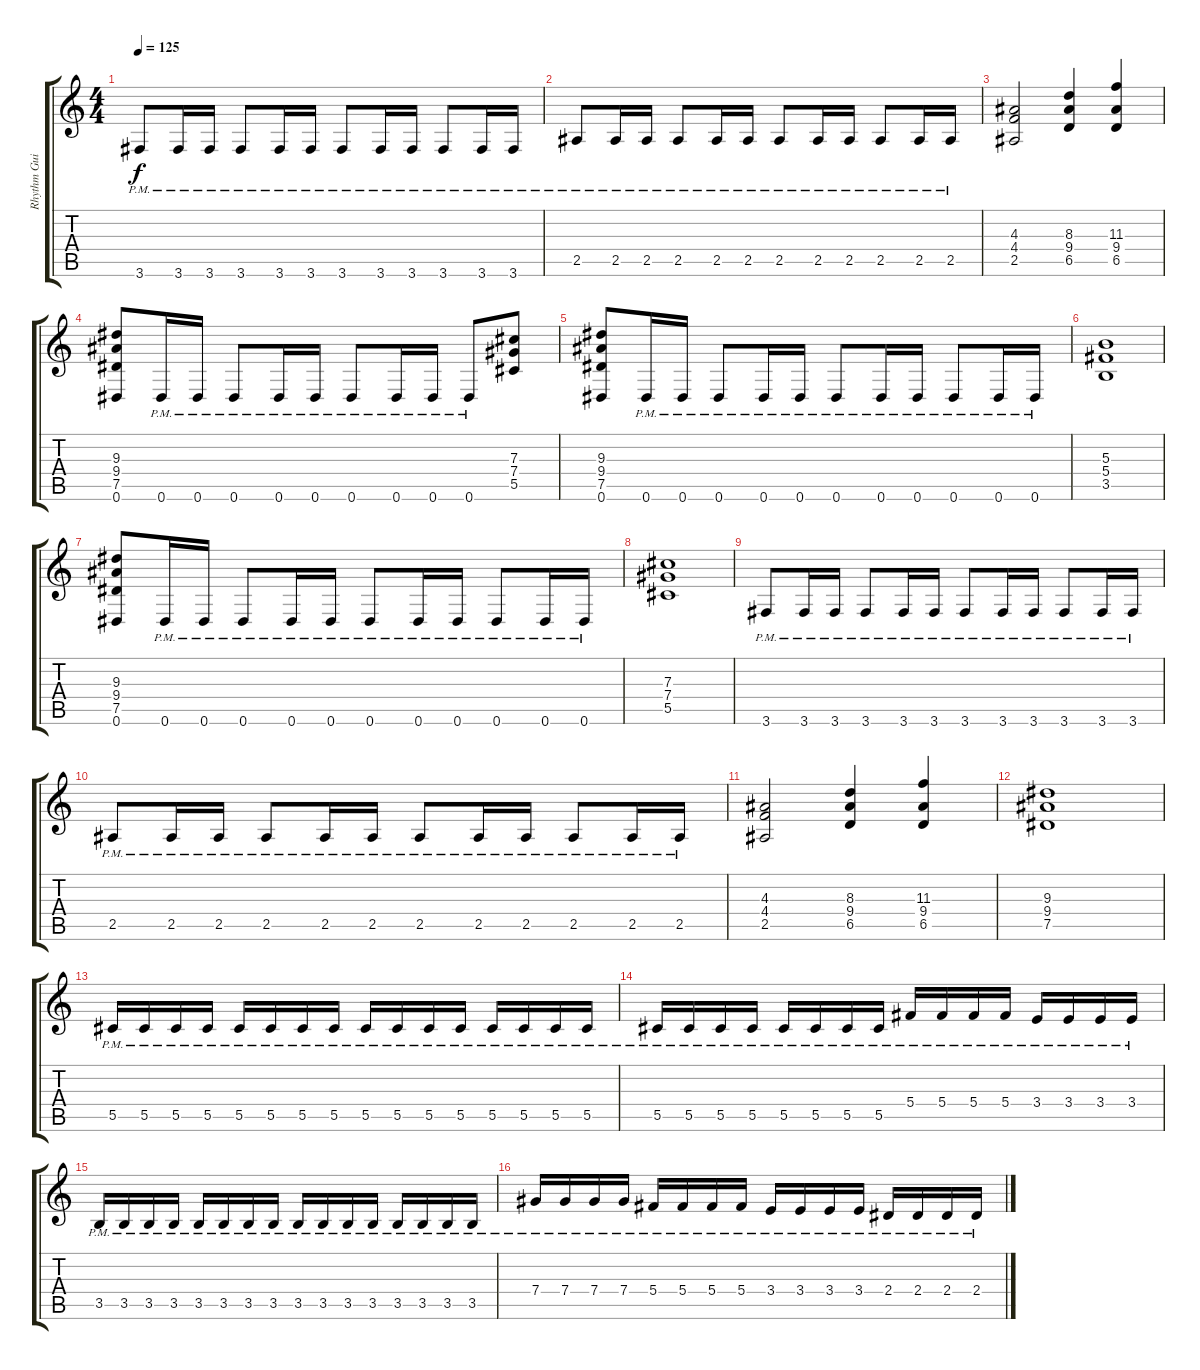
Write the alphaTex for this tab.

\track ("Rhythm Guitar" "Rhythm Gui") {instrument distortionguitar}
\staff {score tabs}
\tuning (Eb4 Bb3 Gb3 Db3 Ab2 Eb2) {hide}
\ts (4 4)
\tempo 125
\clef g2
\ks c
3.6{pm}.8{dy f} 3.6{pm}.16 3.6{pm}.16 3.6{pm}.8 3.6{pm}.16 3.6{pm}.16 3.6{pm}.8 3.6{pm}.16 3.6{pm}.16 3.6{pm}.8 3.6{pm}.16 3.6{pm}.16 |
2.5{pm}.8 2.5{pm}.16 2.5{pm}.16 2.5{pm}.8 2.5{pm}.16 2.5{pm}.16 2.5{pm}.8 2.5{pm}.16 2.5{pm}.16 2.5{pm}.8 2.5{pm}.16 2.5{pm}.16 |
(4.3 4.4 2.5).2 (8.3 9.4 6.5).4 (11.3 9.4 6.5).4 |
(9.3 9.4 7.5 0.6).8 0.6{pm}.16 0.6{pm}.16 0.6{pm}.8 0.6{pm}.16 0.6{pm}.16 0.6{pm}.8 0.6{pm}.16 0.6{pm}.16 0.6{pm}.8 (7.3 7.4 5.5).8 |
(9.3 9.4 7.5 0.6).8 0.6{pm}.16 0.6{pm}.16 0.6{pm}.8 0.6{pm}.16 0.6{pm}.16 0.6{pm}.8 0.6{pm}.16 0.6{pm}.16 0.6{pm}.8 0.6{pm}.16 0.6{pm}.16 |
(5.3 5.4 3.5).1 |
(9.3 9.4 7.5 0.6).8 0.6{pm}.16 0.6{pm}.16 0.6{pm}.8 0.6{pm}.16 0.6{pm}.16 0.6{pm}.8 0.6{pm}.16 0.6{pm}.16 0.6{pm}.8 0.6{pm}.16 0.6{pm}.16 |
(7.3 7.4 5.5).1 |
3.6{pm}.8 3.6{pm}.16 3.6{pm}.16 3.6{pm}.8 3.6{pm}.16 3.6{pm}.16 3.6{pm}.8 3.6{pm}.16 3.6{pm}.16 3.6{pm}.8 3.6{pm}.16 3.6{pm}.16 |
2.5{pm}.8 2.5{pm}.16 2.5{pm}.16 2.5{pm}.8 2.5{pm}.16 2.5{pm}.16 2.5{pm}.8 2.5{pm}.16 2.5{pm}.16 2.5{pm}.8 2.5{pm}.16 2.5{pm}.16 |
(4.3 4.4 2.5).2 (8.3 9.4 6.5).4 (11.3 9.4 6.5).4 |
(9.3 9.4 7.5).1 |
5.5{pm}.16 5.5{pm}.16 5.5{pm}.16 5.5{pm}.16 5.5{pm}.16 5.5{pm}.16 5.5{pm}.16 5.5{pm}.16 5.5{pm}.16 5.5{pm}.16 5.5{pm}.16 5.5{pm}.16 5.5{pm}.16 5.5{pm}.16 5.5{pm}.16 5.5{pm}.16 |
5.5{pm}.16 5.5{pm}.16 5.5{pm}.16 5.5{pm}.16 5.5{pm}.16 5.5{pm}.16 5.5{pm}.16 5.5{pm}.16 5.4{pm}.16 5.4{pm}.16 5.4{pm}.16 5.4{pm}.16 3.4{pm}.16 3.4{pm}.16 3.4{pm}.16 3.4{pm}.16 |
3.5{pm}.16 3.5{pm}.16 3.5{pm}.16 3.5{pm}.16 3.5{pm}.16 3.5{pm}.16 3.5{pm}.16 3.5{pm}.16 3.5{pm}.16 3.5{pm}.16 3.5{pm}.16 3.5{pm}.16 3.5{pm}.16 3.5{pm}.16 3.5{pm}.16 3.5{pm}.16 |
7.4{pm}.16 7.4{pm}.16 7.4{pm}.16 7.4{pm}.16 5.4{pm}.16 5.4{pm}.16 5.4{pm}.16 5.4{pm}.16 3.4{pm}.16 3.4{pm}.16 3.4{pm}.16 3.4{pm}.16 2.4{pm}.16 2.4{pm}.16 2.4{pm}.16 2.4{pm}.16
